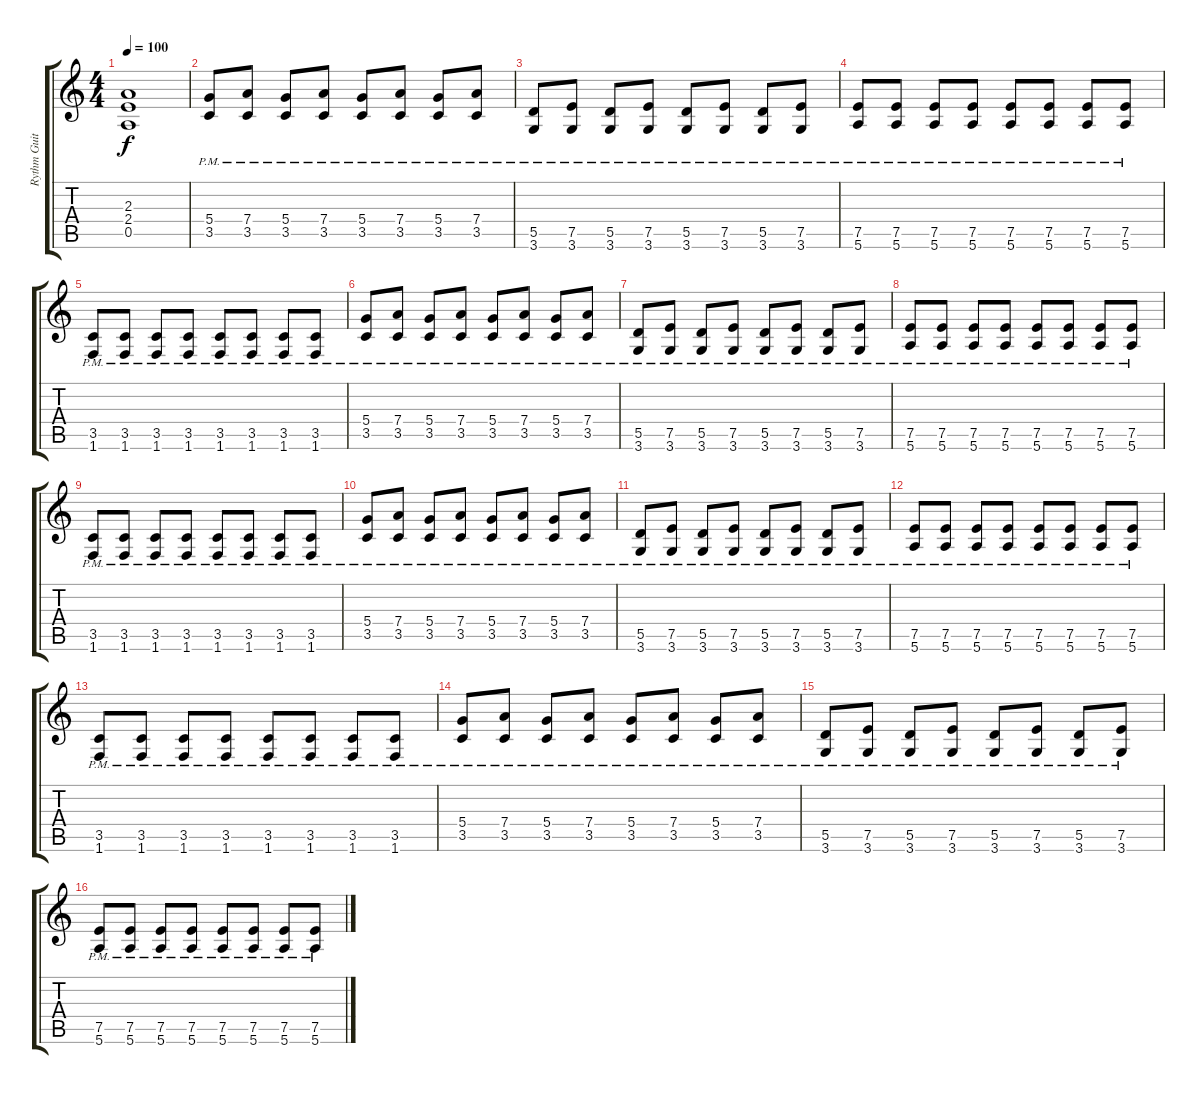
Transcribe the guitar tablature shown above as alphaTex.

\track ("Rythm Guitar" "Rythm Guit") {instrument distortionguitar}
\staff {score tabs}
\tuning (E4 B3 G3 D3 A2 E2) {hide}
\ts (4 4)
\tempo 100
\clef g2
\ks c
(2.3 2.4 0.5).1{dy f} |
(5.4{pm} 3.5{pm}).8 (7.4{pm} 3.5{pm}).8 (5.4{pm} 3.5{pm}).8 (7.4{pm} 3.5{pm}).8 (5.4{pm} 3.5{pm}).8 (7.4{pm} 3.5{pm}).8 (5.4{pm} 3.5{pm}).8 (7.4{pm} 3.5{pm}).8 |
(5.5{pm} 3.6{pm}).8 (7.5{pm} 3.6{pm}).8 (5.5{pm} 3.6{pm}).8 (7.5{pm} 3.6{pm}).8 (5.5{pm} 3.6{pm}).8 (7.5{pm} 3.6{pm}).8 (5.5{pm} 3.6{pm}).8 (7.5{pm} 3.6{pm}).8 |
(7.5{pm} 5.6{pm}).8 (7.5{pm} 5.6{pm}).8 (7.5{pm} 5.6{pm}).8 (7.5{pm} 5.6{pm}).8 (7.5{pm} 5.6{pm}).8 (7.5{pm} 5.6{pm}).8 (7.5{pm} 5.6{pm}).8 (7.5{pm} 5.6{pm}).8 |
(3.5{pm} 1.6{pm}).8 (3.5{pm} 1.6{pm}).8 (3.5{pm} 1.6{pm}).8 (3.5{pm} 1.6{pm}).8 (3.5{pm} 1.6{pm}).8 (3.5{pm} 1.6{pm}).8 (3.5{pm} 1.6{pm}).8 (3.5{pm} 1.6{pm}).8 |
(5.4{pm} 3.5{pm}).8 (7.4{pm} 3.5{pm}).8 (5.4{pm} 3.5{pm}).8 (7.4{pm} 3.5{pm}).8 (5.4{pm} 3.5{pm}).8 (7.4{pm} 3.5{pm}).8 (5.4{pm} 3.5{pm}).8 (7.4{pm} 3.5{pm}).8 |
(5.5{pm} 3.6{pm}).8 (7.5{pm} 3.6{pm}).8 (5.5{pm} 3.6{pm}).8 (7.5{pm} 3.6{pm}).8 (5.5{pm} 3.6{pm}).8 (7.5{pm} 3.6{pm}).8 (5.5{pm} 3.6{pm}).8 (7.5{pm} 3.6{pm}).8 |
(7.5{pm} 5.6{pm}).8 (7.5{pm} 5.6{pm}).8 (7.5{pm} 5.6{pm}).8 (7.5{pm} 5.6{pm}).8 (7.5{pm} 5.6{pm}).8 (7.5{pm} 5.6{pm}).8 (7.5{pm} 5.6{pm}).8 (7.5{pm} 5.6{pm}).8 |
(3.5{pm} 1.6{pm}).8 (3.5{pm} 1.6{pm}).8 (3.5{pm} 1.6{pm}).8 (3.5{pm} 1.6{pm}).8 (3.5{pm} 1.6{pm}).8 (3.5{pm} 1.6{pm}).8 (3.5{pm} 1.6{pm}).8 (3.5{pm} 1.6{pm}).8 |
(5.4{pm} 3.5{pm}).8 (7.4{pm} 3.5{pm}).8 (5.4{pm} 3.5{pm}).8 (7.4{pm} 3.5{pm}).8 (5.4{pm} 3.5{pm}).8 (7.4{pm} 3.5{pm}).8 (5.4{pm} 3.5{pm}).8 (7.4{pm} 3.5{pm}).8 |
(5.5{pm} 3.6{pm}).8 (7.5{pm} 3.6{pm}).8 (5.5{pm} 3.6{pm}).8 (7.5{pm} 3.6{pm}).8 (5.5{pm} 3.6{pm}).8 (7.5{pm} 3.6{pm}).8 (5.5{pm} 3.6{pm}).8 (7.5{pm} 3.6{pm}).8 |
(7.5{pm} 5.6{pm}).8 (7.5{pm} 5.6{pm}).8 (7.5{pm} 5.6{pm}).8 (7.5{pm} 5.6{pm}).8 (7.5{pm} 5.6{pm}).8 (7.5{pm} 5.6{pm}).8 (7.5{pm} 5.6{pm}).8 (7.5{pm} 5.6{pm}).8 |
(3.5{pm} 1.6{pm}).8 (3.5{pm} 1.6{pm}).8 (3.5{pm} 1.6{pm}).8 (3.5{pm} 1.6{pm}).8 (3.5{pm} 1.6{pm}).8 (3.5{pm} 1.6{pm}).8 (3.5{pm} 1.6{pm}).8 (3.5{pm} 1.6{pm}).8 |
(5.4{pm} 3.5{pm}).8 (7.4{pm} 3.5{pm}).8 (5.4{pm} 3.5{pm}).8 (7.4{pm} 3.5{pm}).8 (5.4{pm} 3.5{pm}).8 (7.4{pm} 3.5{pm}).8 (5.4{pm} 3.5{pm}).8 (7.4{pm} 3.5{pm}).8 |
(5.5{pm} 3.6{pm}).8 (7.5{pm} 3.6{pm}).8 (5.5{pm} 3.6{pm}).8 (7.5{pm} 3.6{pm}).8 (5.5{pm} 3.6{pm}).8 (7.5{pm} 3.6{pm}).8 (5.5{pm} 3.6{pm}).8 (7.5{pm} 3.6{pm}).8 |
(7.5{pm} 5.6{pm}).8 (7.5{pm} 5.6{pm}).8 (7.5{pm} 5.6{pm}).8 (7.5{pm} 5.6{pm}).8 (7.5{pm} 5.6{pm}).8 (7.5{pm} 5.6{pm}).8 (7.5{pm} 5.6{pm}).8 (7.5{pm} 5.6{pm}).8
